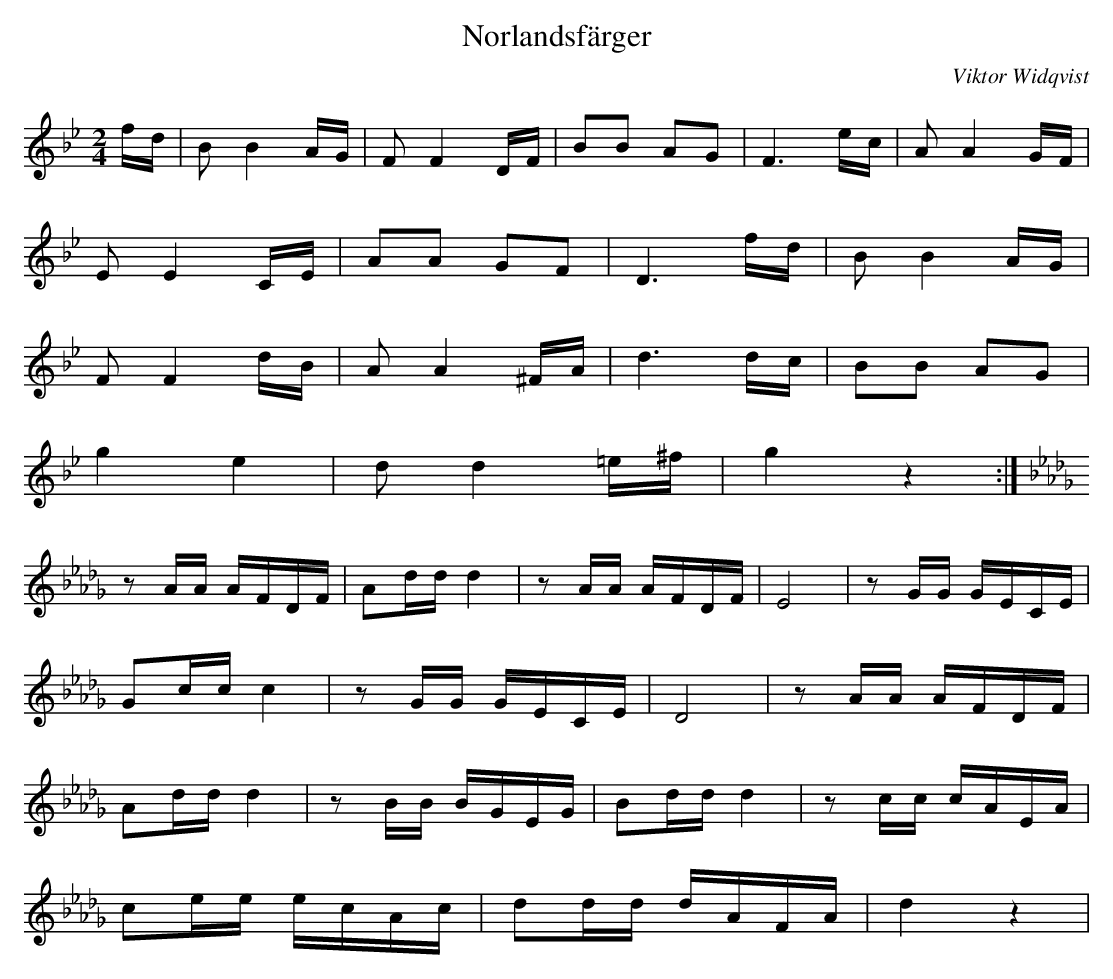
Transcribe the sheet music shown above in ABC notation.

X:1
T:Norlandsfärger
M:2/4
C:Viktor Widqvist
L:1/8
K:Bb
f/d/ | BB2A/G/ | FF2D/F/ | BB AG | F3e/c/ | AA2G/F/ |
EE2C/E/ | AA GF | D3f/d/ | BB2 A/G/ |
FF2d/B/ | AA2^F/A/ | d3d/c/ | BB AG |
g2 e2 | dd2=e/^f/ | g2z2 :|
K:Db
zA/A/ A/F/D/F/ | Ad/d/ d2 |zA/A/ A/F/D/F/ | E4 |zG/G/ G/E/C/E/ |
Gc/c/ c2 |zG/G/ G/E/C/E/ | D4 |zA/A/ A/F/D/F/ |
Ad/d/ d2 |zB/B/ B/G/E/G/ | Bd/d/ d2 |zc/c/ c/A/E/A/ |
ce/e/ e/c/A/c/ | dd/d/ d/A/F/A/ | d2z2 |
